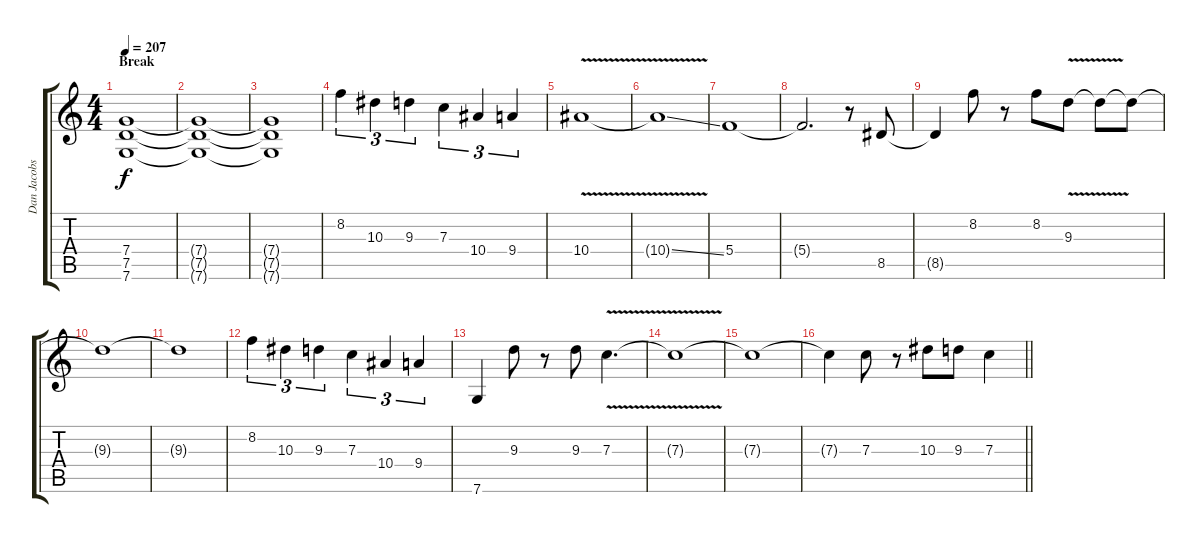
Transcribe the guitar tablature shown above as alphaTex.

\track ("Dan Jacobs" "Dan Jacobs") {instrument distortionguitar}
\staff {score tabs}
\tuning (D4 A3 F3 C3 G2 C2) {hide}
\ts (4 4)
\section ("" "Break")
\tempo 207
\clef g2
\ks c
(7.4 7.5 7.6).1{dy f} |
(7.4{t} 7.5{t} 7.6{t}).1 |
(7.4{t} 7.5{t} 7.6{t}).1 |
8.2.4{tu (3 2)} 10.3.4{tu (3 2)} 9.3.4{tu (3 2)} 7.3.4{tu (3 2)} 10.4.4{tu (3 2)} 9.4.4{tu (3 2)} |
10.4{v}.1 |
10.4{v ss t}.1 |
5.4.1 |
5.4{t}.2{d} r.8 8.5.8 |
8.5{t}.4 8.2.8 r.8 8.2.8 9.3{v}.8 9.3{t}.8 9.3{t}.8 |
9.3{t}.1 |
9.3{t}.1 |
8.2.4{tu (3 2)} 10.3.4{tu (3 2)} 9.3.4{tu (3 2)} 7.3.4{tu (3 2)} 10.4.4{tu (3 2)} 9.4.4{tu (3 2)} |
7.6.4 9.3.8 r.8 9.3.8 7.3{v}.4{d} |
7.3{t}.1 |
7.3{t}.1 |
\barLineRight lightlight
7.3{t}.4 7.3.8 r.8 10.3.8 9.3.8 7.3.4
